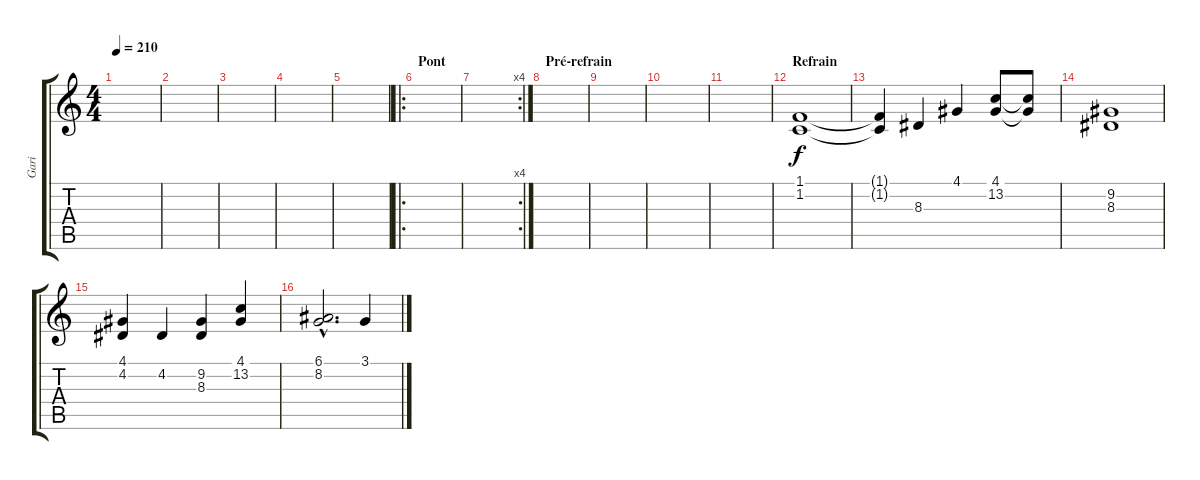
\track ("Gari" "Gari") {instrument trumpet}
\staff {score tabs}
\tuning (E4 B3 G3 D3 A2 E2) {hide}
\ts (4 4)
\tempo 210
\clef g2
\ks c
|
|
|
|
|
\ro
\section ("" "Pont")
|
\rc 4
|
\section ("" "Pré-refrain")
|
|
|
|
\section ("" "Refrain")
(1.1 1.2).1 |
(1.1{t} 1.2{t}).4 8.3.4 4.1.4 (4.1 13.2).8 (4.1{t} 13.2{t}).8 |
(9.2 8.3).1 |
(4.1 4.2).4 4.2.4 (9.2 8.3).4 (4.1 13.2).4 |
(6.1{hac} 8.2{hac}).2{d} 3.1.4
